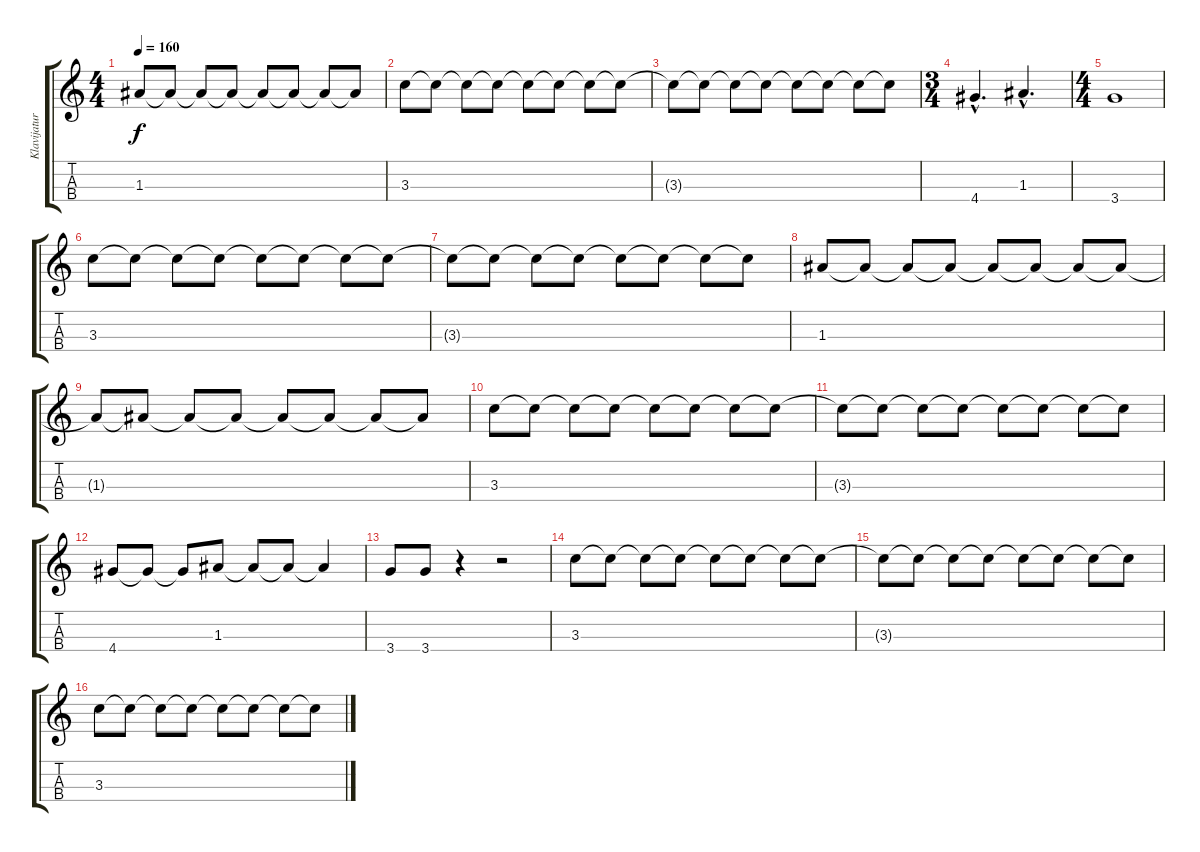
\track ("Klavijature" "Klavijatur") {instrument stringensemble1}
\staff {score tabs}
\tuning (G5 D5 A4 E4) {hide}
\ts (4 4)
\tempo 160
\clef g2
\ks c
1.3.8{dy f} 1.3{t}.8 1.3{t}.8 1.3{t}.8 1.3{t}.8 1.3{t}.8 1.3{t}.8 1.3{t}.8 |
3.3.8 3.3{t}.8 3.3{t}.8 3.3{t}.8 3.3{t}.8 3.3{t}.8 3.3{t}.8 3.3{t}.8 |
3.3{t}.8 3.3{t}.8 3.3{t}.8 3.3{t}.8 3.3{t}.8 3.3{t}.8 3.3{t}.8 3.3{t}.8 |
\ts (3 4)
4.4{hac}.4{d} 1.3{hac}.4{d} |
\ts (4 4)
3.4.1 |
3.3.8 3.3{t}.8 3.3{t}.8 3.3{t}.8 3.3{t}.8 3.3{t}.8 3.3{t}.8 3.3{t}.8 |
3.3{t}.8 3.3{t}.8 3.3{t}.8 3.3{t}.8 3.3{t}.8 3.3{t}.8 3.3{t}.8 3.3{t}.8 |
1.3.8 1.3{t}.8 1.3{t}.8 1.3{t}.8 1.3{t}.8 1.3{t}.8 1.3{t}.8 1.3{t}.8 |
1.3{t}.8 1.3{t}.8 1.3{t}.8 1.3{t}.8 1.3{t}.8 1.3{t}.8 1.3{t}.8 1.3{t}.8 |
3.3.8 3.3{t}.8 3.3{t}.8 3.3{t}.8 3.3{t}.8 3.3{t}.8 3.3{t}.8 3.3{t}.8 |
3.3{t}.8 3.3{t}.8 3.3{t}.8 3.3{t}.8 3.3{t}.8 3.3{t}.8 3.3{t}.8 3.3{t}.8 |
4.4.8 4.4{t}.8 4.4{t}.8 1.3.8 1.3{t}.8 1.3{t}.8 1.3{t}.4 |
3.4.8 3.4.8 r.4 r.2 |
3.3.8 3.3{t}.8 3.3{t}.8 3.3{t}.8 3.3{t}.8 3.3{t}.8 3.3{t}.8 3.3{t}.8 |
3.3{t}.8 3.3{t}.8 3.3{t}.8 3.3{t}.8 3.3{t}.8 3.3{t}.8 3.3{t}.8 3.3{t}.8 |
3.3.8 3.3{t}.8 3.3{t}.8 3.3{t}.8 3.3{t}.8 3.3{t}.8 3.3{t}.8 3.3{t}.8
